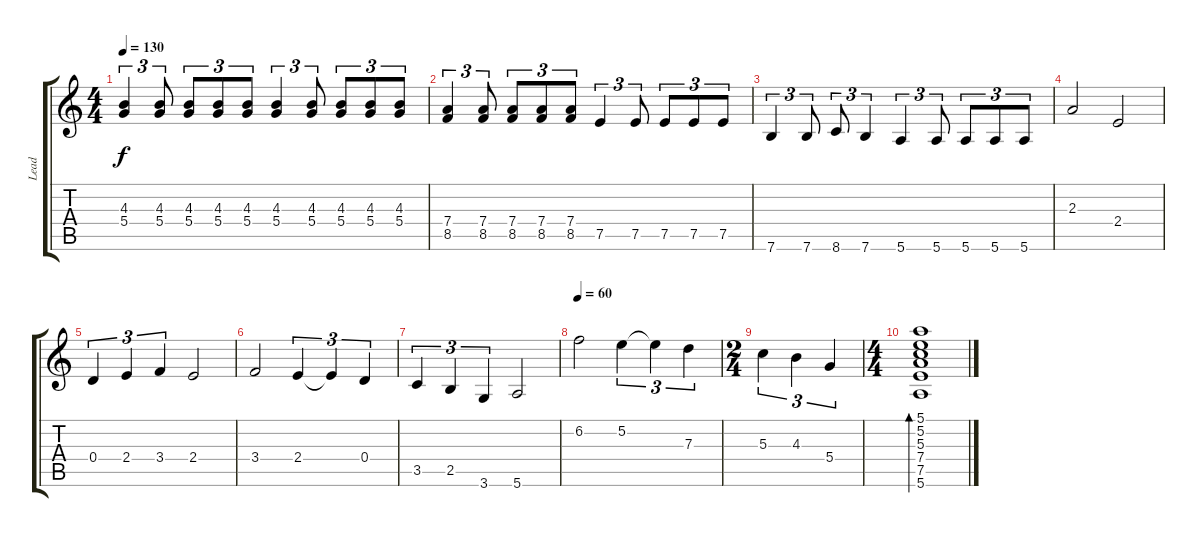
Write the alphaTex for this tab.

\track ("Lead" "Lead") {instrument electricguitarclean}
\staff {score tabs}
\tuning (E4 B3 G3 D3 A2 E2) {hide}
\ts (4 4)
\tempo 130
\clef g2
\ks c
(4.3 5.4).4{tu (3 2) dy f} (4.3 5.4).8{tu (3 2)} (4.3 5.4).8{tu (3 2)} (4.3 5.4).8{tu (3 2)} (4.3 5.4).8{tu (3 2)} (4.3 5.4).4{tu (3 2)} (4.3 5.4).8{tu (3 2)} (4.3 5.4).8{tu (3 2)} (4.3 5.4).8{tu (3 2)} (4.3 5.4).8{tu (3 2)} |
(7.4 8.5).4{tu (3 2)} (7.4 8.5).8{tu (3 2)} (7.4 8.5).8{tu (3 2)} (7.4 8.5).8{tu (3 2)} (7.4 8.5).8{tu (3 2)} 7.5.4{tu (3 2)} 7.5.8{tu (3 2)} 7.5.8{tu (3 2)} 7.5.8{tu (3 2)} 7.5.8{tu (3 2)} |
7.6.4{tu (3 2)} 7.6.8{tu (3 2)} 8.6.8{tu (3 2)} 7.6.4{tu (3 2)} 5.6.4{tu (3 2)} 5.6.8{tu (3 2)} 5.6.8{tu (3 2)} 5.6.8{tu (3 2)} 5.6.8{tu (3 2)} |
2.3.2 2.4.2 |
0.4.4{tu (3 2)} 2.4.4{tu (3 2)} 3.4.4{tu (3 2)} 2.4.2 |
3.4.2 2.4.4{tu (3 2)} 2.4{t}.4{tu (3 2)} 0.4.4{tu (3 2)} |
3.5.4{tu (3 2)} 2.5.4{tu (3 2)} 3.6.4{tu (3 2)} 5.6.2 |
\tempo 60
6.2.2 5.2.4{tu (3 2)} 5.2{t}.4{tu (3 2)} 7.3.4{tu (3 2)} |
\ts (2 4)
5.3.4{tu (3 2)} 4.3.4{tu (3 2)} 5.4.4{tu (3 2)} |
\ts (4 4)
(5.1 5.2 5.3 7.4 7.5 5.6).1{bd 240 instrument electricguitarclean}
